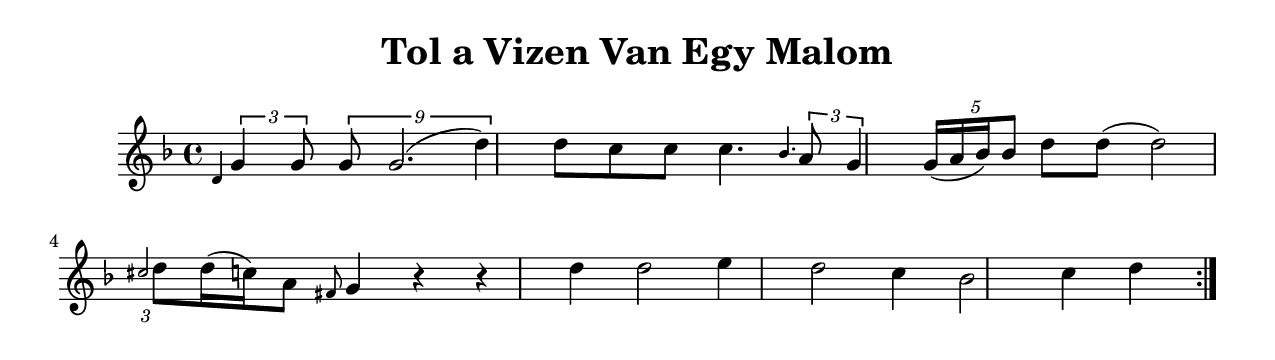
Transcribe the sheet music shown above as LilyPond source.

\version "2.18.0"
\language "english"


\paper{
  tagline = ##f
  print-all-headers = ##t
  #(set-paper-size "letter")
}
date = #(strftime "%d-%m-%Y" (localtime (current-time)))

%\markup{ \italic{ " Updated " \date  }  }

%\markup{ Got something to say? }

melody = \relative c' {
  \clef treble

  \key d \minor
  \time 4/4
  %\partial 16*3 a16 d f   %lead in notes

  \repeat volta 2{
    \grace  d \tuplet 3/2 {g4 g8}  \tuplet 9/7 { g8 g2.(d'4)}
    d8 c c c4. \grace bf \tuplet 3/2{a8 g4 }
    \tuplet 5/2{g16 (a bf)bf8} d8 d (d2)
    \tuplet 3/2{\grace cs d8} d16 (c) a8  \grace fs g4 r4 r4

    d'4 d2 e4 d2
    c4 bf2 c4 d
  }

  %\alternative { { }{ } }

}
%************************Lyrics Block****************
%\addlyrics{ Doe a deer }

harmonies = \chordmode {

}

\score {
  <<
    \new ChordNames {
      \set chordChanges = ##t
      \harmonies
    }
    \new Staff
    \melody
  >>
  \header{
    title= "Tol a Vizen Van Egy Malom"
    subtitle=""
    arranger= ""
  }
  \layout{indent = 1.0\cm}
  \midi{
    \tempo 4 = 120
  }
}
